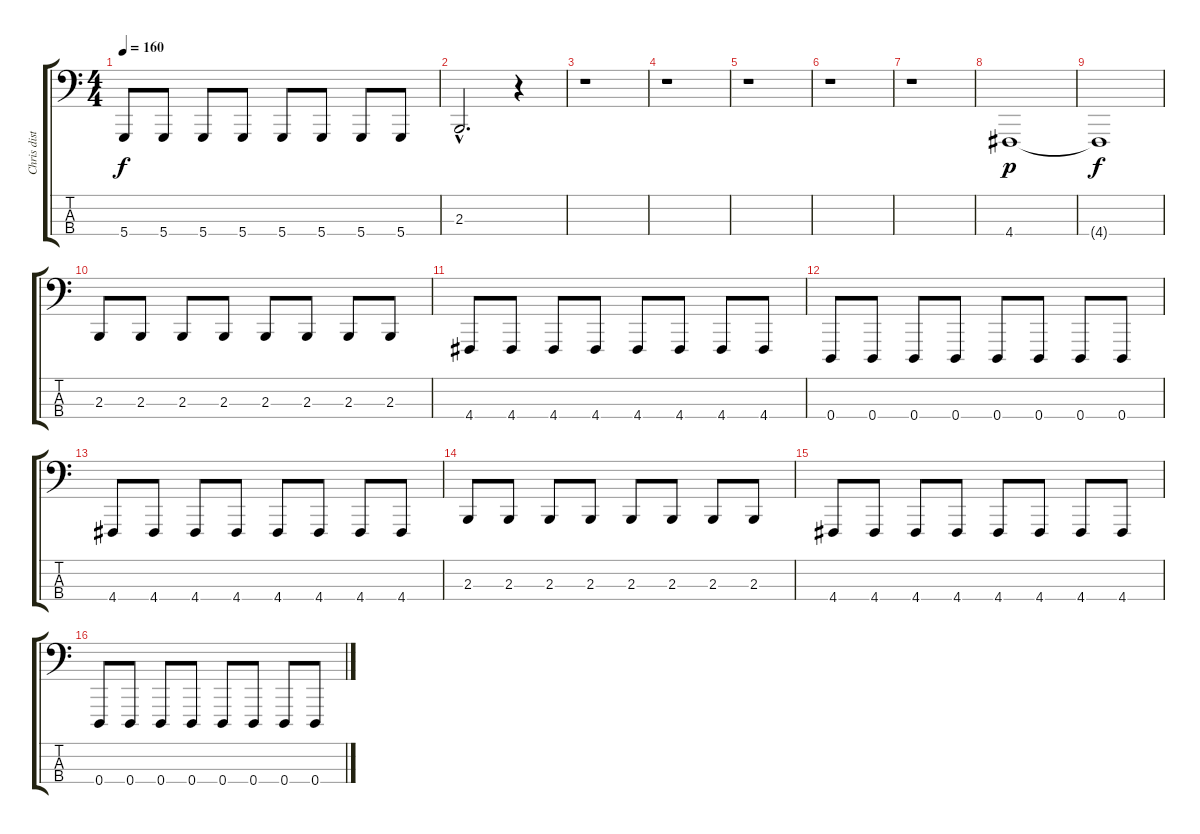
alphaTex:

\track ("Chris dist" "Chris dist") {instrument synthbrass1}
\staff {score tabs}
\tuning (G2 D2 A1 D1) {hide}
\ts (4 4)
\tempo 160
\clef f4
\ks c
5.4.8{dy f} 5.4.8 5.4.8 5.4.8 5.4.8 5.4.8 5.4.8 5.4.8 |
2.3{hac}.2{d} r.4 |
r.1 |
r.1 |
r.1 |
r.1 |
r.1 |
4.4.1{dy p} |
4.4{t}.1{dy f} |
2.3.8 2.3.8 2.3.8 2.3.8 2.3.8 2.3.8 2.3.8 2.3.8 |
4.4.8 4.4.8 4.4.8 4.4.8 4.4.8 4.4.8 4.4.8 4.4.8 |
0.4.8 0.4.8 0.4.8 0.4.8 0.4.8 0.4.8 0.4.8 0.4.8 |
4.4.8 4.4.8 4.4.8 4.4.8 4.4.8 4.4.8 4.4.8 4.4.8 |
2.3.8 2.3.8 2.3.8 2.3.8 2.3.8 2.3.8 2.3.8 2.3.8 |
4.4.8 4.4.8 4.4.8 4.4.8 4.4.8 4.4.8 4.4.8 4.4.8 |
0.4.8 0.4.8 0.4.8 0.4.8 0.4.8 0.4.8 0.4.8 0.4.8
